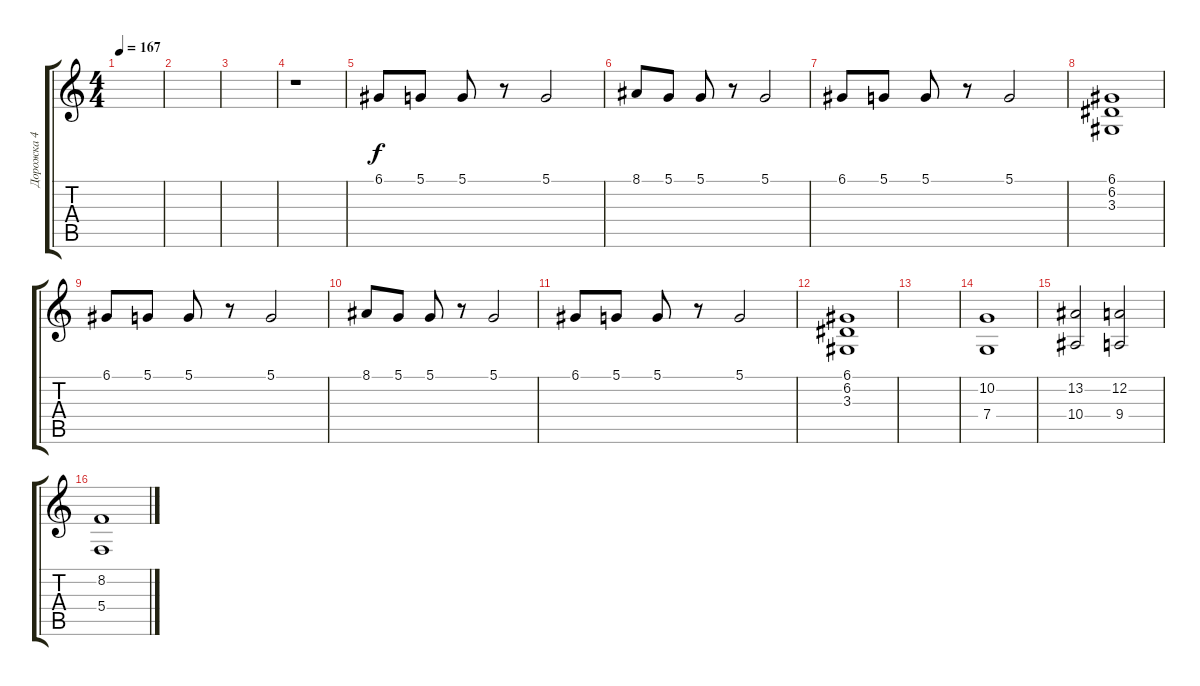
\track ("Дорожка 4" "Дорожка 4") {instrument choiraahs}
\staff {score tabs}
\tuning (D4 A3 F3 C3 G2 D2) {hide}
\ts (4 4)
\tempo 167
\clef g2
\ks c
|
|
|
r.1 |
6.1.8{dy f} 5.1.8 5.1.8 r.8 5.1.2 |
8.1.8 5.1.8 5.1.8 r.8 5.1.2 |
6.1.8 5.1.8 5.1.8 r.8 5.1.2 |
(6.1 6.2 3.3).1 |
6.1.8 5.1.8 5.1.8 r.8 5.1.2 |
8.1.8 5.1.8 5.1.8 r.8 5.1.2 |
6.1.8 5.1.8 5.1.8 r.8 5.1.2 |
(6.1 6.2 3.3).1 |
|
(10.2 7.4).1 |
(13.2 10.4).2 (12.2 9.4).2 |
(8.2 5.4).1
